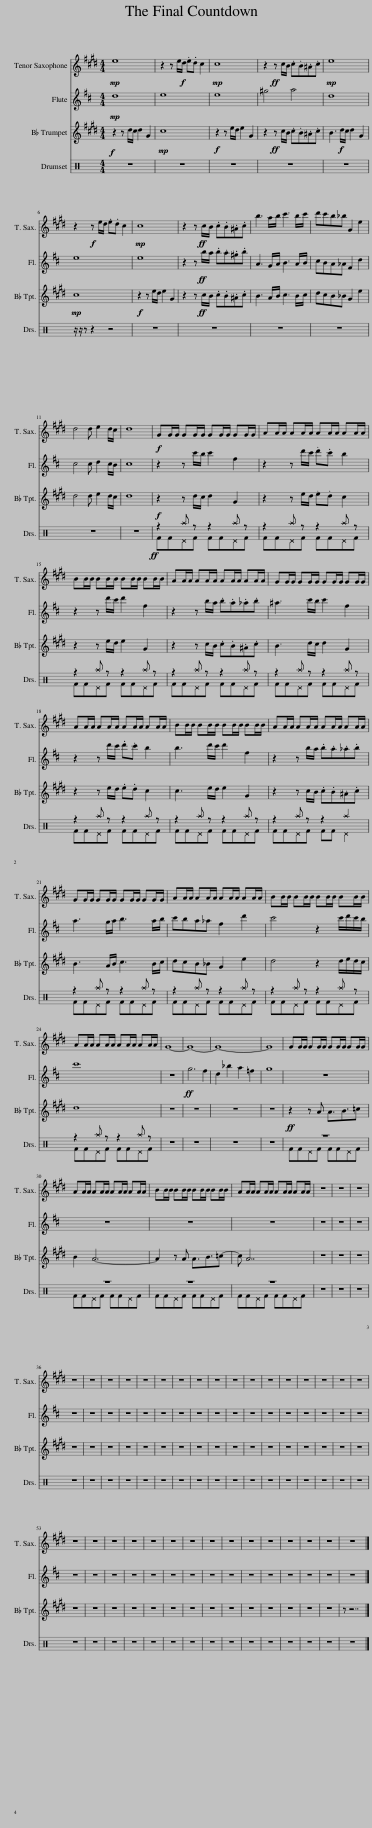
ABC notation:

X:1
%%score 1 2 3 ( 4 5 )
L:1/8
M:4/4
I:linebreak $
K:D
V:1 treble transpose=-14
V:2 treble
V:3 treble transpose=-2
V:4 perc
K:none
V:5 perc
K:none
V:1
[K:E]!mp! e8 | z2 z e/!f!d/ .e.d c2 |!mp! c8 | z2!ff! z c/B/ .c.B.^A.c |!mp! e8 |$ %5
 z2!f! z e/d/ .e.d c2 |!mp! c8 | z2 z!ff! c/B/ .c.B.^A.c | b3 a/b/ c'3 b/c'/ | d'c'b_b G2 e2 |$ %10
 d4 d e2 d/c/ | d8 |!f! GG/G/ GG/G/ GG/G/ GG/G/ | AA/A/ AA/A/ AA/A/ AA/A/ |$ BB/B/ BB/B/ BB/B/ BB/B/ | %15
 AA/A/ AA/A/ AA/A/ AA/A/ | GG/G/ GG/G/ GG/G/ GG/G/ |$ AA/A/ AA/A/ AA/A/ AA/A/ | BB/B/ BB/B/ BB/B/ BB/B/ | AA/A/ AA/A/ AA/A/ AA/A/ |$ %20
 GG/G/ GG/G/ GG/G/ GG/G/ | AA/A/ AA/A/ AA/A/ AA/A/ | BB/B/ BB/B/ BB/B/ BB/B/ |$ AA/A/ AA/A/ AA/A/ AA/A/ | G8- | %25
 G8- | G8- | G8 | GG/G/ GG/G/ GG/G/ GG/G/ |$ AA/A/ AA/A/ AA/A/ AA/A/ | %30
 BB/B/ BB/B/ BB/B/ BB/B/ | AA/A/ AA/A/ AA/A/ AA/A/ | z8 | z8 | z8 |$ %35
 z8 | z8 | z8 | z8 | z8 | %40
 z8 | z8 | z8 | z8 | z8 | %45
 z8 | z8 | z8 | z8 | z8 | %50
 z8 | z8 |$ z8 | z8 | z8 | %55
 z8 | z8 | z8 | z8 | z8 | %60
 z8 | z8 | z8 | z8 | z8 | %65
 z8 | z8 |] %67
V:2
!mp! d8 | e8 | e8 | ^g4 a4 | d8 |$ %5
 e8 | e8 | z2 z!ff! b/a/ .b.a.^g.b | A3 G/A/ B3 A/B/ | cBA_A F2 d2 |$ %10
 c4 c d2 c/B/ | c8 | z2 z c'/b/ c'2 f2 | z2 z d'/c'/ .d'.c' b2 |$ z2 z d'/c'/ d'2 f2 | %15
 z2 z b/a/ .b.a._a.b | ^a3 c'/b/ c'2 f2 |$ z2 z d'/c'/ .d'.c' b2 | b3 d'/c'/ d'2 f2 | z2 z b/a/ .b.a._a.b |$ %20
 a3 g/a/ b3 a/b/ | c'ba_a f2 d'2 | c'4 z2 c'/d'/c'/b/ |$ c'8 | z8 | %25
!ff! g6 f2 | d2 _b2 a2 =f2 | g8 | z8 |$ z8 | %30
 z8 | z8 | z8 | z8 | z8 |$ %35
 z8 | z8 | z8 | z8 | z8 | %40
 z8 | z8 | z8 | z8 | z8 | %45
 z8 | z8 | z8 | z8 | z8 | %50
 z8 | z8 |$ z8 | z8 | z8 | %55
 z8 | z8 | z8 | z8 | z8 | %60
 z8 | z8 | z8 | z8 | z8 | %65
 z8 | z8 |] %67
V:3
[K:E]!f! z2 z d/c/ d2 G2 |!mp! c8 |!f! z2 z e/d/ e2 G2 | z2!ff! z c/B/ .c.B.^A.c | B3!f! d/c/ d2 G2 |$ %5
!mp! c8 |!f! z2 z e/d/ e2 G2 | z2 z!ff! c/B/ .c.B.^A.c | B3 A/B/ c3 B/c/ | dcB_B G2 e2 |$ %10
 d4 d e2 d/c/ | d8 |!f! z2 z d/c/ d2 G2 | z2 z e/d/ .e.d c2 |$ z2 z e/d/ e2 G2 | %15
 z2 z c/B/ .c.B.^A.c | B3 d/c/ d2 G2 |$ z2 z e/d/ .e.d c2 | c3 e/d/ e2 G2 | z2 z c/B/ .c.B.^A.c |$ %20
 B3 A/B/ c3 B/c/ | dcB_B G2 e2 | d4 z2 d/e/d/c/ |$ d8 | z8 | %25
 z8 | z8 | z8 |!ff! z2 z A A3/2B3/2=c |$ B2 A6- | %30
 A2 z A A3/2B3/2=c- | c A7 | z8 | z8 | z8 |$ %35
 z8 | z8 | z8 | z8 | z8 | %40
 z8 | z8 | z8 | z8 | z8 | %45
 z8 | z8 | z8 | z8 | z8 | %50
 z8 | z8 |$ z8 | z8 | z8 | %55
 z8 | z8 | z8 | z8 | z8 | %60
 z8 | z8 | z8 | z8 | z8 | %65
 z8 | z z7 |] %67
V:4
[K:C] z8 | z8 | z8 | z8 | z8 |$ %5
 z/ z/ z z2 z4 | z8 | z8 | z8 | z8 |$ %10
 z8 | z8 |!ff! z2 ^a z z2 ^a z | z2 ^a z z2 ^a z |$ z2 ^a z z2 ^a z | %15
 z2 ^a z z2 ^a z | z2 ^a z z2 ^a z |$ z2 ^a z z2 ^a z | z2 ^a z z2 ^a z | z2 ^a z z2 ^a2 |$ %20
 z2 ^a z z2 ^a z | z2 ^a z z2 ^a z | z2 ^a z z2 ^a z |$ z2 ^a z z2 ^a z | z8 | %25
 z8 | z8 | z8 | z8 |$ z8 | %30
 z8 | z8 | z8 | z8 | z8 |$ %35
 z8 | z8 | z8 | z8 | z8 | %40
 z8 | z8 | z8 | z8 | z8 | %45
 z8 | z8 | z8 | z8 | z8 | %50
 z8 | z8 |$ z8 | z8 | z8 | %55
 z8 | z8 | z8 | z8 | z8 | %60
 z8 | z8 | z8 | z8 | z8 | %65
 z8 | z8 |] %67
V:5
[K:C] x8 | x8 | x8 | x8 | x8 |$ %5
 x8 | x8 | x8 | x8 | x8 |$ %10
 x8 | x8 | FF^DF FF^DF | FF^DF FF^DF |$ FF^DF FF^DF | %15
 FF^DF FF^DF | FF^DF FF^DF |$ FF^DF FF^DF | FF^DF FF^DF | FF^DF FF ^D2 |$ %20
 FF^DF FF^DF | FF^DF FF^DF | FF^DF FF^DF |$ FF^DF FF^DF | x8 | %25
 x8 | x8 | x8 | FF^DF FF^DF |$ FF^DF FF^DF | %30
 FF^DF FF^DF | FF^DF FF^DF | x8 | x8 | x8 |$ %35
 x8 | x8 | x8 | x8 | x8 | %40
 x8 | x8 | x8 | x8 | x8 | %45
 x8 | x8 | x8 | x8 | x8 | %50
 x8 | x8 |$ x8 | x8 | x8 | %55
 x8 | x8 | x8 | x8 | x8 | %60
 x8 | x8 | x8 | x8 | x8 | %65
 x8 | x8 |] %67
